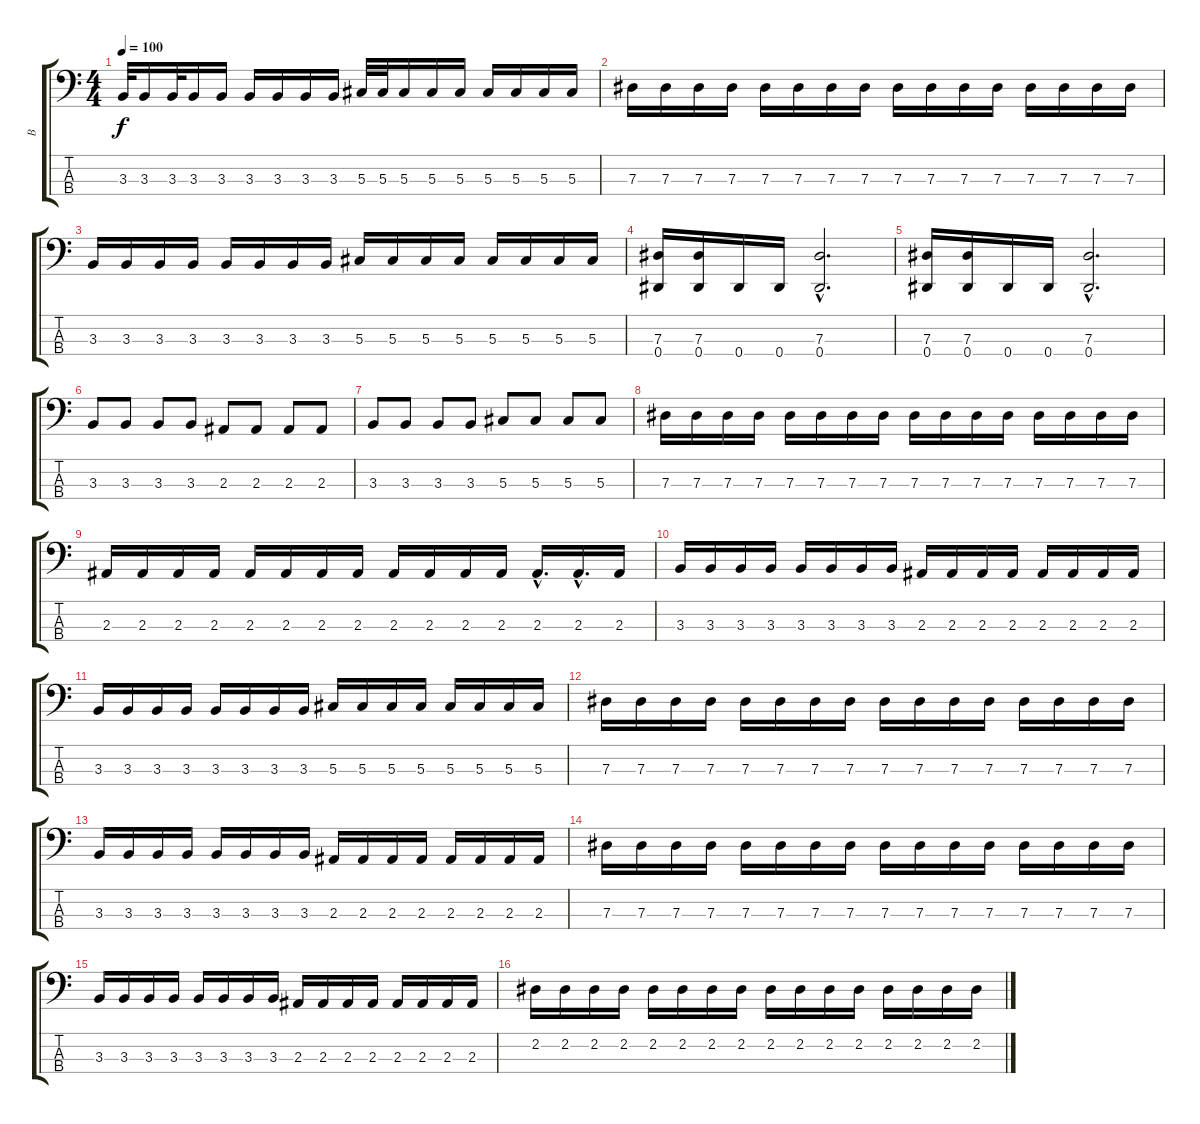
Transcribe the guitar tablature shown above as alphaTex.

\track ("B" "B") {instrument electricbassfinger}
\staff {score tabs}
\tuning (Gb2 Db2 Ab1 Eb1) {hide}
\ts (4 4)
\tempo 100
\clef f4
\ks c
3.3.32{dy f} 3.3.16 3.3.32 3.3.16 3.3.16 3.3.16 3.3.16 3.3.16 3.3.16 5.3.32 5.3.32 5.3.16 5.3.16 5.3.16 5.3.16 5.3.16 5.3.16 5.3.16 |
7.3.16 7.3.16 7.3.16 7.3.16 7.3.16 7.3.16 7.3.16 7.3.16 7.3.16 7.3.16 7.3.16 7.3.16 7.3.16 7.3.16 7.3.16 7.3.16 |
3.3.16 3.3.16 3.3.16 3.3.16 3.3.16 3.3.16 3.3.16 3.3.16 5.3.16 5.3.16 5.3.16 5.3.16 5.3.16 5.3.16 5.3.16 5.3.16 |
(7.3 0.4).16 (7.3 0.4).16 0.4.16 0.4.16 (7.3{hac} 0.4{hac}).2{d} |
(7.3 0.4).16 (7.3 0.4).16 0.4.16 0.4.16 (7.3{hac} 0.4{hac}).2{d} |
3.3.8 3.3.8 3.3.8 3.3.8 2.3.8 2.3.8 2.3.8 2.3.8 |
3.3.8 3.3.8 3.3.8 3.3.8 5.3.8 5.3.8 5.3.8 5.3.8 |
7.3.16 7.3.16 7.3.16 7.3.16 7.3.16 7.3.16 7.3.16 7.3.16 7.3.16 7.3.16 7.3.16 7.3.16 7.3.16 7.3.16 7.3.16 7.3.16 |
2.3.16 2.3.16 2.3.16 2.3.16 2.3.16 2.3.16 2.3.16 2.3.16 2.3.16 2.3.16 2.3.16 2.3.16 2.3{hac}.16{d} 2.3{hac}.16{d} 2.3.16 |
3.3.16 3.3.16 3.3.16 3.3.16 3.3.16 3.3.16 3.3.16 3.3.16 2.3.16 2.3.16 2.3.16 2.3.16 2.3.16 2.3.16 2.3.16 2.3.16 |
3.3.16 3.3.16 3.3.16 3.3.16 3.3.16 3.3.16 3.3.16 3.3.16 5.3.16 5.3.16 5.3.16 5.3.16 5.3.16 5.3.16 5.3.16 5.3.16 |
7.3.16 7.3.16 7.3.16 7.3.16 7.3.16 7.3.16 7.3.16 7.3.16 7.3.16 7.3.16 7.3.16 7.3.16 7.3.16 7.3.16 7.3.16 7.3.16 |
3.3.16 3.3.16 3.3.16 3.3.16 3.3.16 3.3.16 3.3.16 3.3.16 2.3.16 2.3.16 2.3.16 2.3.16 2.3.16 2.3.16 2.3.16 2.3.16 |
7.3.16 7.3.16 7.3.16 7.3.16 7.3.16 7.3.16 7.3.16 7.3.16 7.3.16 7.3.16 7.3.16 7.3.16 7.3.16 7.3.16 7.3.16 7.3.16 |
3.3.16 3.3.16 3.3.16 3.3.16 3.3.16 3.3.16 3.3.16 3.3.16 2.3.16 2.3.16 2.3.16 2.3.16 2.3.16 2.3.16 2.3.16 2.3.16 |
2.2.16 2.2.16 2.2.16 2.2.16 2.2.16 2.2.16 2.2.16 2.2.16 2.2.16 2.2.16 2.2.16 2.2.16 2.2.16 2.2.16 2.2.16 2.2.16
